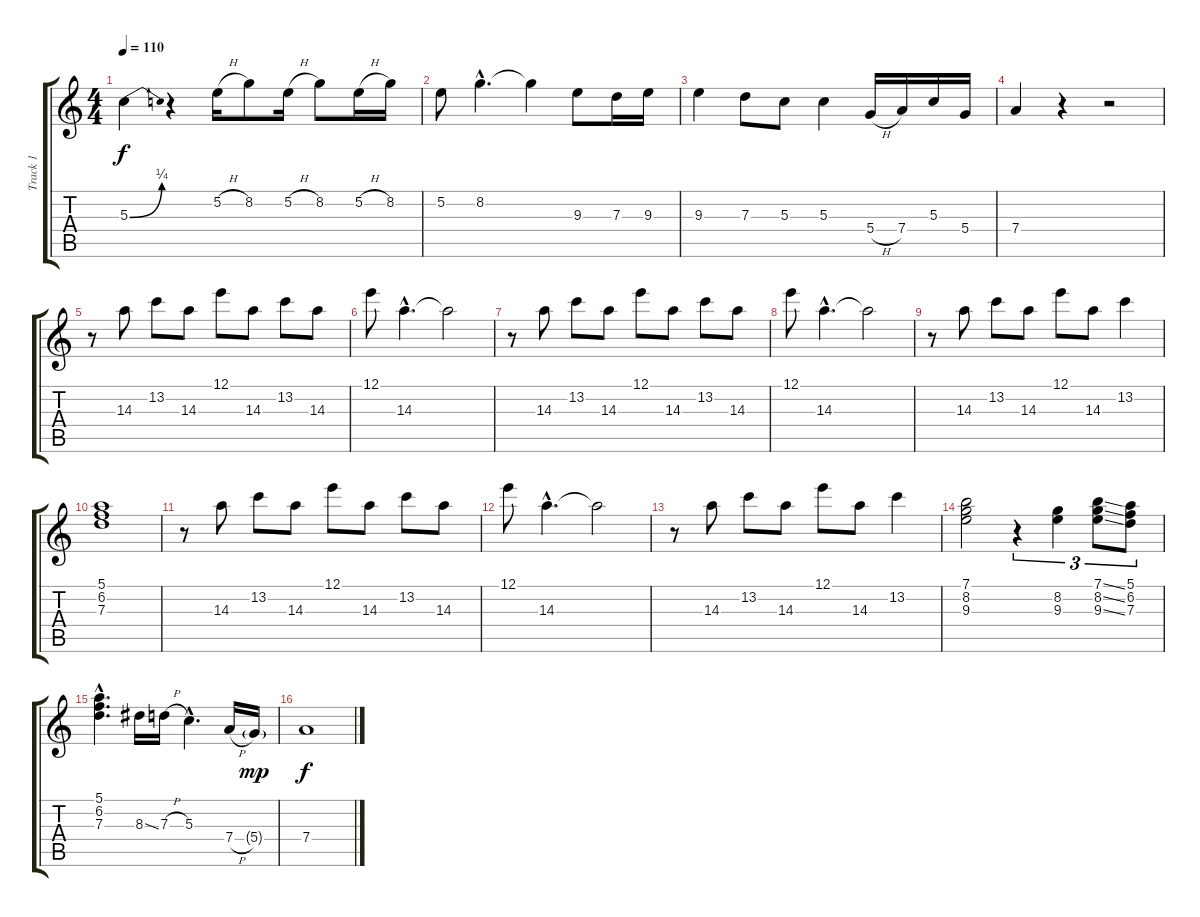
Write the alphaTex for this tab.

\track ("Track 1" "Track 1") {instrument distortionguitar}
\staff {score tabs}
\tuning (E4 B3 G3 D3 A2 E2) {hide}
\ts (4 4)
\tempo 110
\clef g2
\ks c
5.3{be (bend 0 0 60 1)}.4{dy f} r.4 5.2{h}.16 8.2.8 5.2{h}.16 8.2.8 5.2{h}.16 8.2.16 |
5.2.8 8.2{hac}.4{d} 8.2{t}.4 9.3.8 7.3.16 9.3.16 |
9.3.4 7.3.8 5.3.8 5.3.4 5.4{h}.16 7.4.16 5.3.16 5.4.16 |
7.4.4 r.4 r.2 |
r.8 14.3.8 13.2.8 14.3.8 12.1.8 14.3.8 13.2.8 14.3.8 |
12.1.8 14.3{hac}.4{d} 14.3{t}.2 |
r.8 14.3.8 13.2.8 14.3.8 12.1.8 14.3.8 13.2.8 14.3.8 |
12.1.8 14.3{hac}.4{d} 14.3{t}.2 |
r.8 14.3.8 13.2.8 14.3.8 12.1.8 14.3.8 13.2.4 |
(5.1 6.2 7.3).1 |
r.8 14.3.8 13.2.8 14.3.8 12.1.8 14.3.8 13.2.8 14.3.8 |
12.1.8 14.3{hac}.4{d} 14.3{t}.2 |
r.8 14.3.8 13.2.8 14.3.8 12.1.8 14.3.8 13.2.4 |
(7.1 8.2 9.3).2 r.4{tu (3 2)} (8.2 9.3).4{tu (3 2)} (7.1{ss} 8.2{ss} 9.3{ss}).8{tu (3 2)} (5.1 6.2 7.3).8{tu (3 2)} |
(5.1{hac} 6.2{hac} 7.3{hac}).4{d} 8.3{ss}.16 7.3{h}.16 5.3{hac}.4{d} 7.4{h}.16 5.4{g}.16{dy mp} |
7.4.1{dy f}
